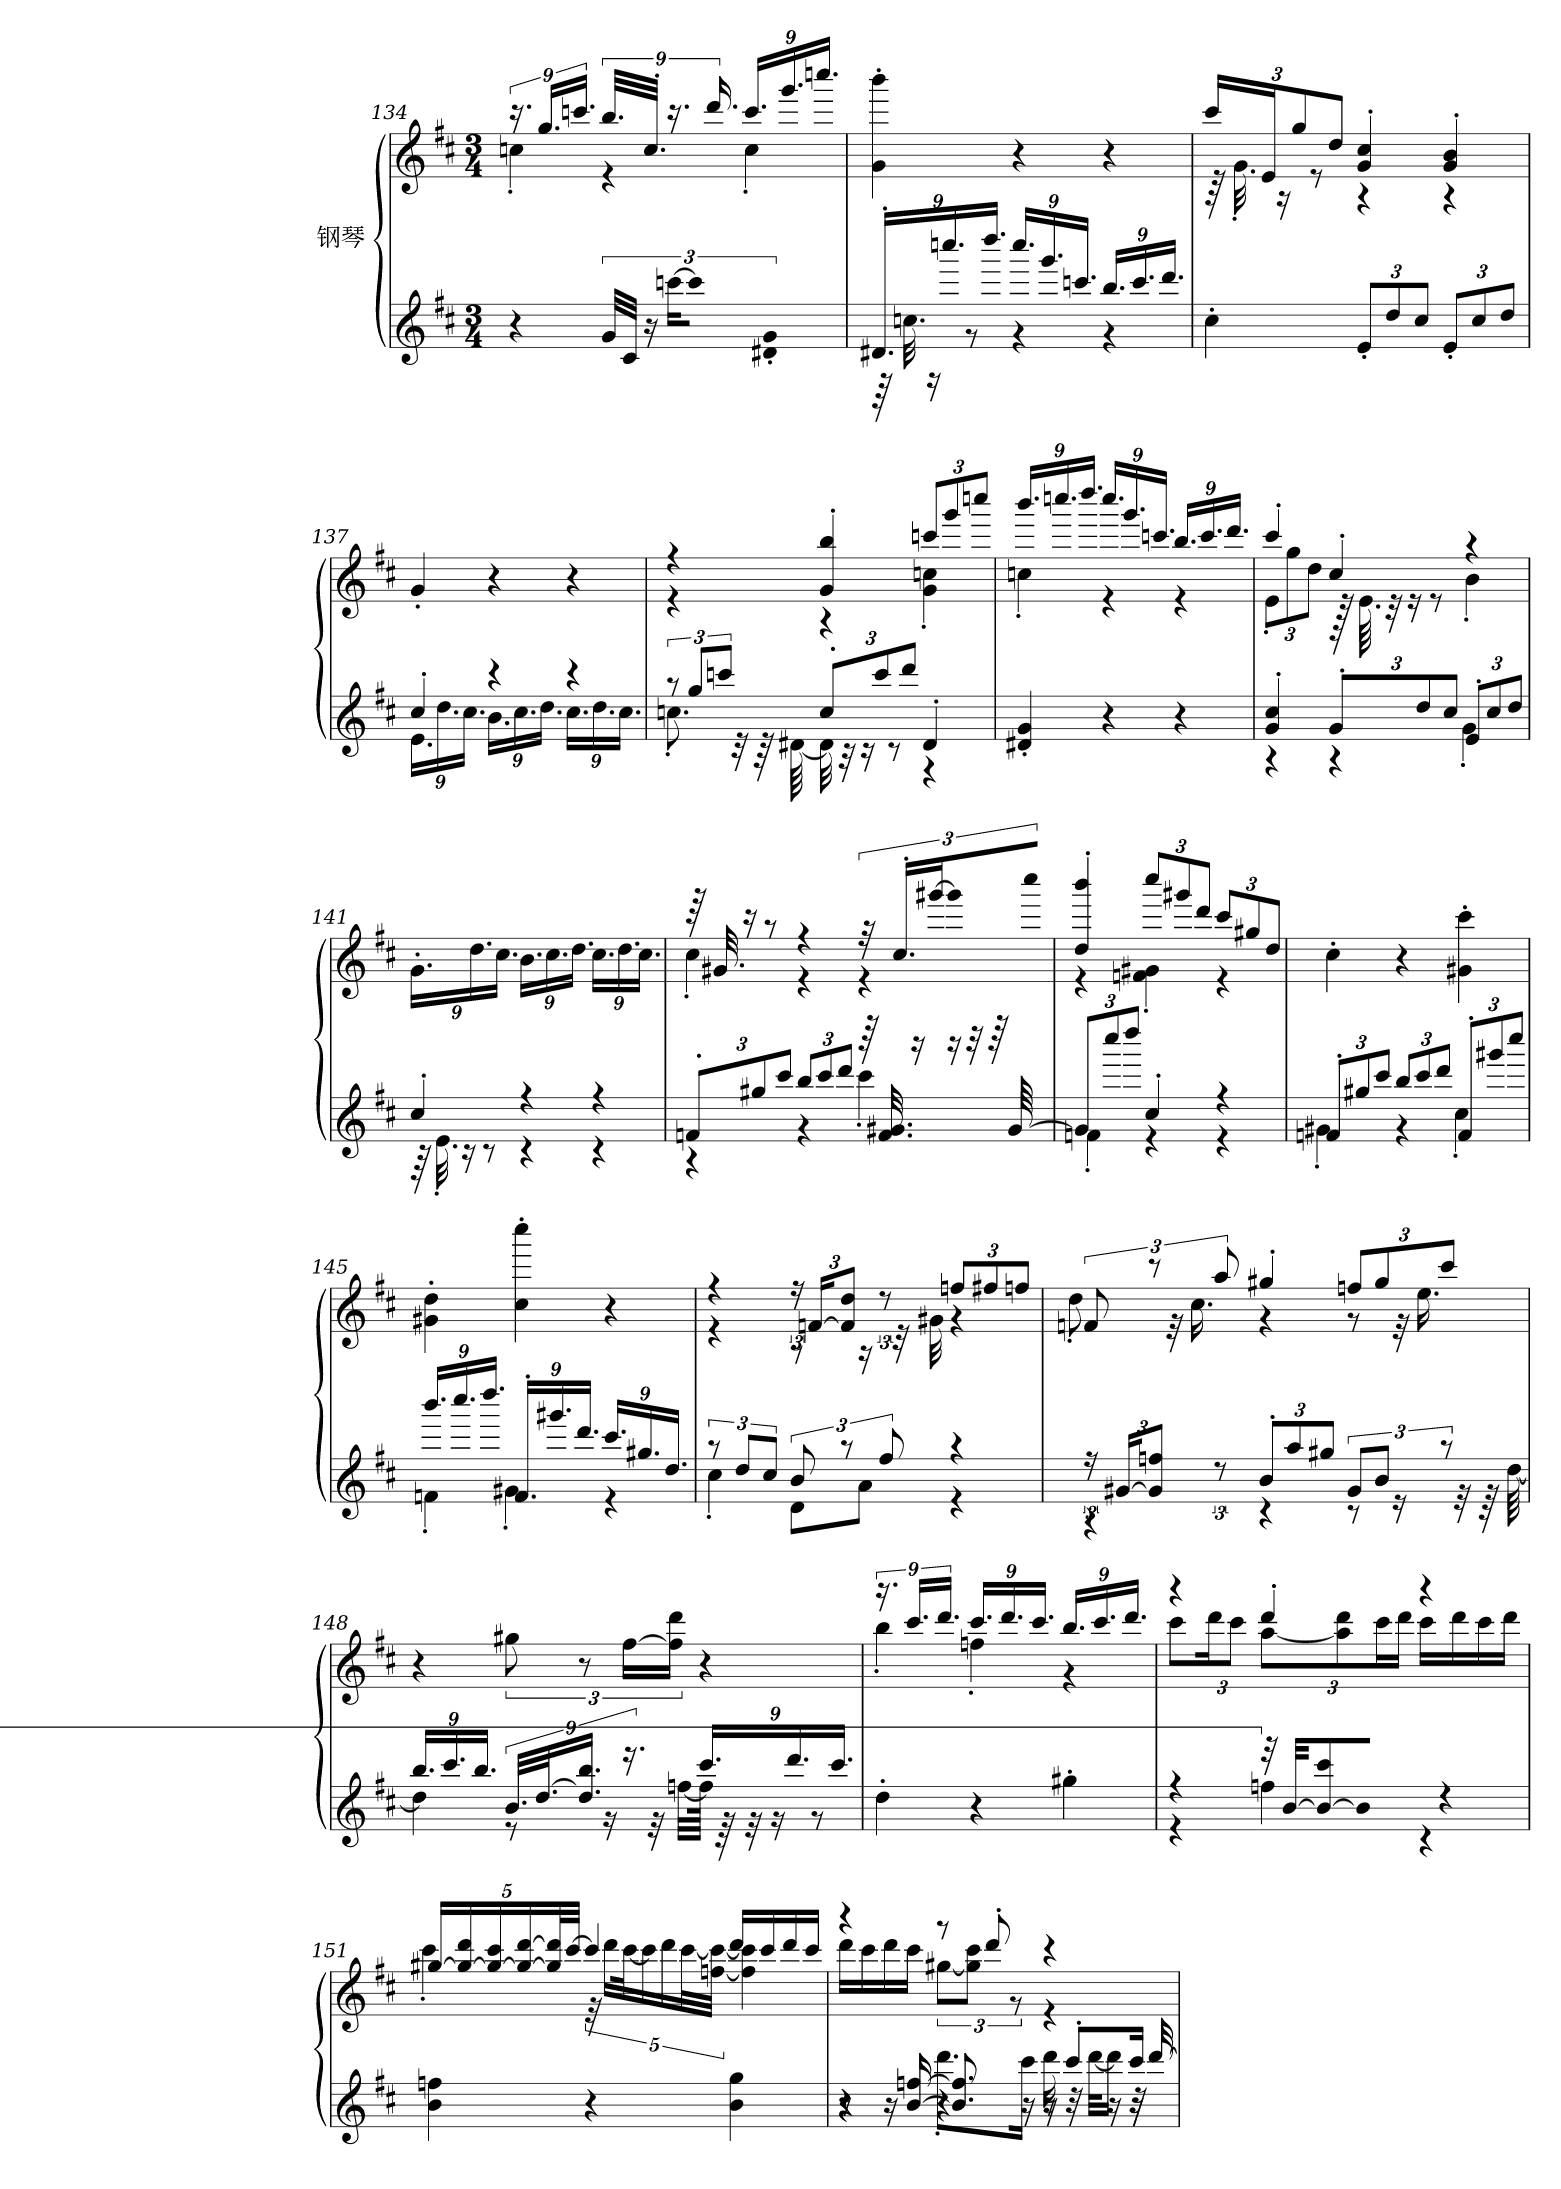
**kern	**kern
*part1	*part1
*staff2	*staff1
*I"钢琴	*
*clefG2	*clefG2
*k[f#c#]	*k[f#c#]
*M3/4	*M3/4
*MM192	*MM192
=134	=134
*	*^
4r	18.r	4ccn'\
.	18.gg/LL	.
.	18.cccn/JJ	.
*	*MM178	*
48g/LLL	36.bb/LLL	4r
48c#/JJJ	.	.
24r	36.cc'/JJJ	.
[24cccn\KL	18.r	.
8ccc\J]	.	.
.	18.ddd/	.
*	*MM186	*
4d#X/' 4g/'	18.ccc/LL	4cc'\
.	18.ggg/	.
.	18.ccccn/JJ	.
*	*v	*v
!!LO:PB:g=z
=135	=135
*Xbrackettup	*
*^	*
18.d#X'/LL	64r	4g\' 4bbb\'
.	32.ccn\	.
.	16r	.
18.ccccn/	.	.
.	8r	.
18.dddd/JJ	.	.
*	*	*MM183
18.cccc/LL	4r	4r
18.ggg/	.	.
18.cccn/JJ	.	.
*	*	*MM186
18.bb/LL	4r	4r
18.ccc/	.	.
18.ddd/JJ	.	.
*v	*v	*
=136	=136
*	*Xbrackettup
*	*MM197
*	*^
4cc#'\	24ccc#/LL	64r
.	.	32.g'\
.	24e/J	.
.	.	16r
.	12gg/	.
.	.	8r
.	12dd/J	.
*	*MM192	*
12e'/L	4g/' 4cc#/'	4r
12dd/	.	.
12cc#/J	.	.
*	*MM189	*
12e'/L	4g/' 4b/'	4r
12cc#/	.	.
12dd/J	.	.
*	*v	*v
!!LO:LB:g=z
=137	=137
*	*MM186
*^	*
4cc#'/	18.e\LL	4g'/
.	18.dd\	.
.	18.cc#\JJ	.
*	*	*MM185
4r	18.b\LL	4r
.	18.cc#\	.
.	18.dd\JJ	.
*	*	*MM159
4r	18.cc#\LL	4r
.	18.dd\	.
.	18.cc#\JJ	.
=138	=138	=138
*brackettup	*	*
*	*	*MM198
*	*	*^
12r	8.ccn'\	4r	4r
12gg/L	.	.	.
12cccn/J	.	.	.
.	32r	.	.
.	64r	.	.
.	[64d#X\	.	.
*Xbrackettup	*	*	*
*	*	*MM190	*
12cc'/L	32d#\]	4g/' 4bb/'	4r
.	32r	.	.
.	16r	.	.
12ccc/	.	.	.
.	8r	.	.
12ddd/J	.	.	.
*	*	*MM200	*
4d#'/	4r	12cccn/L	4g\' 4ccn\'
.	.	12ggg/	.
.	.	12ccccn/J	.
*v	*v	*	*
!!LO:LB:g=z	!!
=139	=139	=139
*	*MM194	*
4d#X/' 4g/'	18.bbb/LL	4ccn'\
.	18.ccccn/	.
.	18.dddd/JJ	.
*	*MM186	*
4r	18.cccc/LL	4r
.	18.ggg/	.
.	18.cccn/JJ	.
*	*MM166	*
4r	18.bb/LL	4r
.	18.ccc/	.
.	18.ddd/JJ	.
=140	=140	=140
*	*MM190	*
*^	*	*
4g/' 4cc#/'	4r	4ccc#'/	12e'\L
.	.	.	12gg\
.	.	.	12dd\J
*	*	*MM180	*
12g'/L	4r	4cc#'/	128r
.	.	.	64.e\
.	.	.	32r
.	.	.	16r
12dd/	.	.	.
.	.	.	8r
12cc#/J	.	.	.
*	*	*MM189	*
12e'/L	4g'\	4r	4b'\
12cc#/	.	.	.
12dd/J	.	.	.
*	*	*v	*v
=141	=141	=141
*	*	*MM195
4cc#'/	64r	18.g'\LL
.	32.e'\	.
.	16r	.
.	.	18.dd\
.	8r	.
.	.	18.cc#\JJ
*	*	*MM188
4r	4r	18.b\LL
.	.	18.cc#\
.	.	18.dd\JJ
*	*	*MM192
4r	4r	18.cc#\LL
.	.	18.dd\
.	.	18.cc#\JJ
!!LO:LB:g=z
=142	=142	=142
*	*	*MM195
*	*	*^
12fn'/L	4r	64r	4cc#'\
.	.	32.g#X/	.
.	.	16r	.
12gg#X/	.	.	.
.	.	8r	.
12ccc#/J	.	.	.
*	*	*MM198	*
12bb/L	4r	4r	4r
12ccc#/	.	.	.
12ddd/J	.	.	.
*	*	*brackettup	*
*	*	*MM189	*
64r	4ccc#'\	48r	4r
32.f/ 32.g#X/	.	.	.
.	.	24.cc#'/LL	.
16r	.	.	.
.	.	[24ggg#X/	.
16r	.	16ggg#/]	.
32r	.	16cccc#/JJ	.
64r	.	.	.
[64g#/	.	.	.
=143	=143	=143	=143
*	*	*MM190	*
12g#/L]	4fn'\	4dd/' 4bbb/'	4r
12cccc#/	.	.	.
12dddd/J	.	.	.
*	*	*Xbrackettup	*
*	*	*MM192	*
4cc#'/	4r	12cccc#/L	4fn\' 4g#X\'
.	.	12ggg#X/	.
.	.	12ddd/J	.
*	*	*MM194	*
4r	4r	12ccc#/L	4r
.	.	12gg#X/	.
.	.	12dd/J	.
*	*	*v	*v
!!LO:LB:g=z
=144	=144	=144
*	*	*MM189
12fn'/L	4g#X'\	4cc#'\
12gg#X/	.	.
12ccc#/J	.	.
*	*	*MM207
12bb/L	4r	4r
12ccc#/	.	.
12ddd/J	.	.
*	*	*MM200
12f'/L	4cc#'\	4g#X\' 4ccc#\'
12ggg#X/	.	.
12cccc#/J	.	.
=145	=145	=145
*	*	*MM182
18.bbb/LL	4fn'\	4g#X\' 4dd\'
18.cccc#/	.	.
18.dddd/JJ	.	.
*	*	*MM195
18.f'/LL	4g#X'\	4cc#\' 4cccc#\'
18.ggg#X/	.	.
18.ddd/JJ	.	.
*	*	*MM200
18.ccc#/LL	4r	4r
18.gg#X/	.	.
18.dd/JJ	.	.
!!LO:LB:g=z
=146	=146	=146
*brackettup	*	*
*	*	*MM195
*	*	*^
12r	4cc#'\	4r	4r
12dd/L	.	.	.
12cc#/J	.	.	.
*	*	*brackettup	*
*	*	*MM192	*
12b/	8d\L	24r	8r
.	.	[24fn/KL	.
12r	.	12f/] 12dd/J	.
.	8a\J	.	16r
12ff#/	.	12r	.
.	.	.	32r
.	.	.	32g#X\
*	*	*Xbrackettup	*
*	*	*MM197	*
4r	4r	12ffn/L	4r
.	.	12ff#X/	.
.	.	12ffn/J	.
=147	=147	=147	=147
*	*	*brackettup	*
*	*	*MM203	*
24r	4r	12fn/	8dd'\
[24g#X/KL	.	.	.
12g#/] 12ffn/J	.	12r	.
.	.	.	32r
.	.	.	16.cc#\
12r	.	12aa/	.
*Xbrackettup	*	*	*
*	*	*MM198	*
12b'/L	4r	4gg#X'/	4r
12aa/	.	.	.
12gg#X/J	.	.	.
*brackettup	*	*Xbrackettup	*
*	*	*MM190	*
12g#/L	8r	12ffn/L	8r
12b/J	.	12gg#/	.
.	16r	.	32r
.	.	.	16.ee\
12r	.	12ccc#/J	.
.	32r	.	.
.	64r	.	.
.	[64dd\	.	.
*	*	*v	*v
!!LO:PB:g=z
=148	=148	=148
*	*	*MM195
18.bb/LL	4dd\]	4r
18.ccc#/	.	.
18.bb/JJ	.	.
*	*	*brackettup
*	*	*MM197
36.b/LLL	8r	12gg#X\
[36.dd/J	.	.
18.dd/] 18.bb/JJ	.	12r
.	16r	.
18.r	.	[24ff#\LL
.	32r	.
.	.	24ff#\] 24ddd\JJ
.	[32ffn\LLL	.
*	*	*MM195
18.ccc#/LL	64ff\JJJk]	4r
.	64r	.
.	32r	.
.	16r	.
18.ddd/	.	.
.	8r	.
18.ccc#/JJ	.	.
*v	*v	*
=149	=149
*	*MM190
*	*^
4dd'\	18.r	4bb'\
.	18.ccc#/LL	.
.	18.ddd/JJ	.
*	*MM189	*
4r	18.ccc#/LL	4ffn'\
.	18.ddd/	.
.	18.ccc#/JJ	.
4gg#X'\	18.bb/LL	4r
.	18.ccc#/	.
.	18.ddd/JJ	.
!!LO:LB:g=z	!!
=150	=150	=150
*	*MM192	*
*^	*	*
4r	4r	4r	8ccc#\L
*	*	*	*Xbrackettup
.	.	.	24ddd\K
.	.	.	12ccc#\J
*	*	*MM182	*
48r	4ffn\	4ddd'/	[12aa\L
[48b/KKL	.	.	.
12b/_ 12ccc#/	.	.	.
.	.	.	12aa\] 12ddd\
8b/J]	.	.	.
.	.	.	24ccc#\L
.	.	.	24ddd\JJ
*	*	*MM186	*
4r	4r	4r	16ccc#\LL
.	.	.	16ddd\
.	.	.	16ccc#\
.	.	.	16ddd\JJ
*v	*v	*	*
=151	=151	=151
*	*MM178	*
4b\ 4ffn\	[20gg#X/LL	4ccc#'\
.	20gg#/_ 20ddd/	.
.	20gg#/_ 20ccc#/	.
.	20gg#/_ [20ddd/	.
.	40gg#/] 40ddd/]L	.
.	[40ccc#/JJJ	.
*	*	*brackettup
*	*MM183	*
4r	4ccc#/]	40r
.	.	20ddd\LL
.	.	[40ccc#\K
.	.	20ccc#\]
.	.	20ddd\
.	.	[40ccc#\L
.	.	[40ffn\ 40ccc#\_JJJ
4b\ 4gg\	16ddd/LL	4ff\] 4ccc#\]
.	16ccc#/	.
.	16ddd/	.
.	16ccc#/JJ	.
!!LO:LB:g=z	!!
=152	=152	=152
*	*MM188	*
*^	*	*
*	*^	*	*
4r	4r	8r	4r	16ddd\LL
.	.	.	.	16ccc#\
.	.	16r	.	16ddd\
.	.	[16b/ [16ffn/	.	16ccc#\JJ
*	*	*	*MM198	*
4r	8.ddd'\L	8.b/] 8.ff/]	8r	[12gg#X\L
.	.	.	.	12gg#\] 12ccc#\J
.	.	.	8ddd'/	.
.	.	.	.	12r
.	16ccc#\Jk	16r	.	.
*	*	*	*MM189	*
8r	16ddd\	16r	4r	4r
.	32r	8ccc#'/L	.	.
.	[32ddd\KLL	.	.	.
16r	16ddd\JJ]	.	.	.
32r	16r	16ccc#/Jk	.	.
[32ddd/	.	.	.	.
*v	*v	*v	*	*
*	*v	*v
=	=
*-	*-
